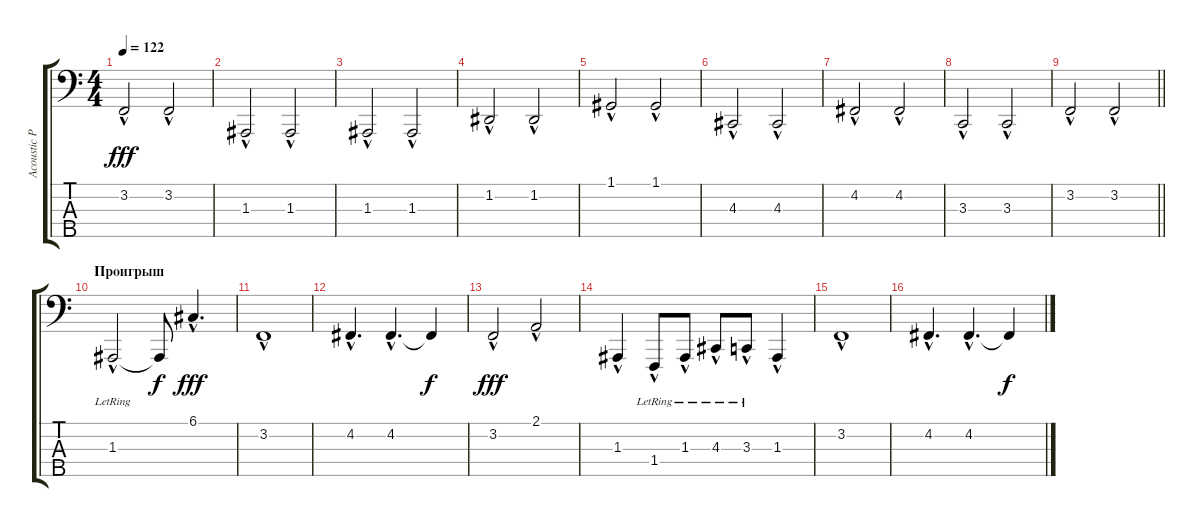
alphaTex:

\track ("Acoustic Piano (Staff 2)" "Acoustic P") {instrument acousticgrandpiano}
\staff {score tabs}
\tuning (G2 D2 A1 E1 B0) {hide}
\ts (4 4)
\tempo 122
\clef f4
\ks c
3.2{hac}.2{dy fff} 3.2{hac}.2 |
1.3{hac}.2 1.3{hac}.2 |
1.3{hac}.2 1.3{hac}.2 |
1.2{hac}.2 1.2{hac}.2 |
1.1{hac}.2 1.1{hac}.2 |
4.3{hac}.2 4.3{hac}.2 |
4.2{hac}.2 4.2{hac}.2 |
3.3{hac}.2 3.3{hac}.2 |
\barLineRight lightlight
3.2{hac}.2 3.2{hac}.2 |
\section ("" "Проигрыш")
1.3{hac lr}.2 1.3{t}.8{dy f} 6.1{hac}.4{d dy fff} |
3.2{hac}.1 |
4.2{hac}.4{d} 4.2{hac}.4{d} 4.2{t}.4{dy f} |
3.2{hac}.2{dy fff} 2.1{hac}.2 |
1.3{hac}.4 1.4{hac lr}.8 1.3{hac lr}.8 4.3{hac lr}.8 3.3{hac lr}.8 1.3{hac}.4 |
3.2{hac}.1 |
4.2{hac}.4{d} 4.2{hac}.4{d} 4.2{t}.4{dy f}
